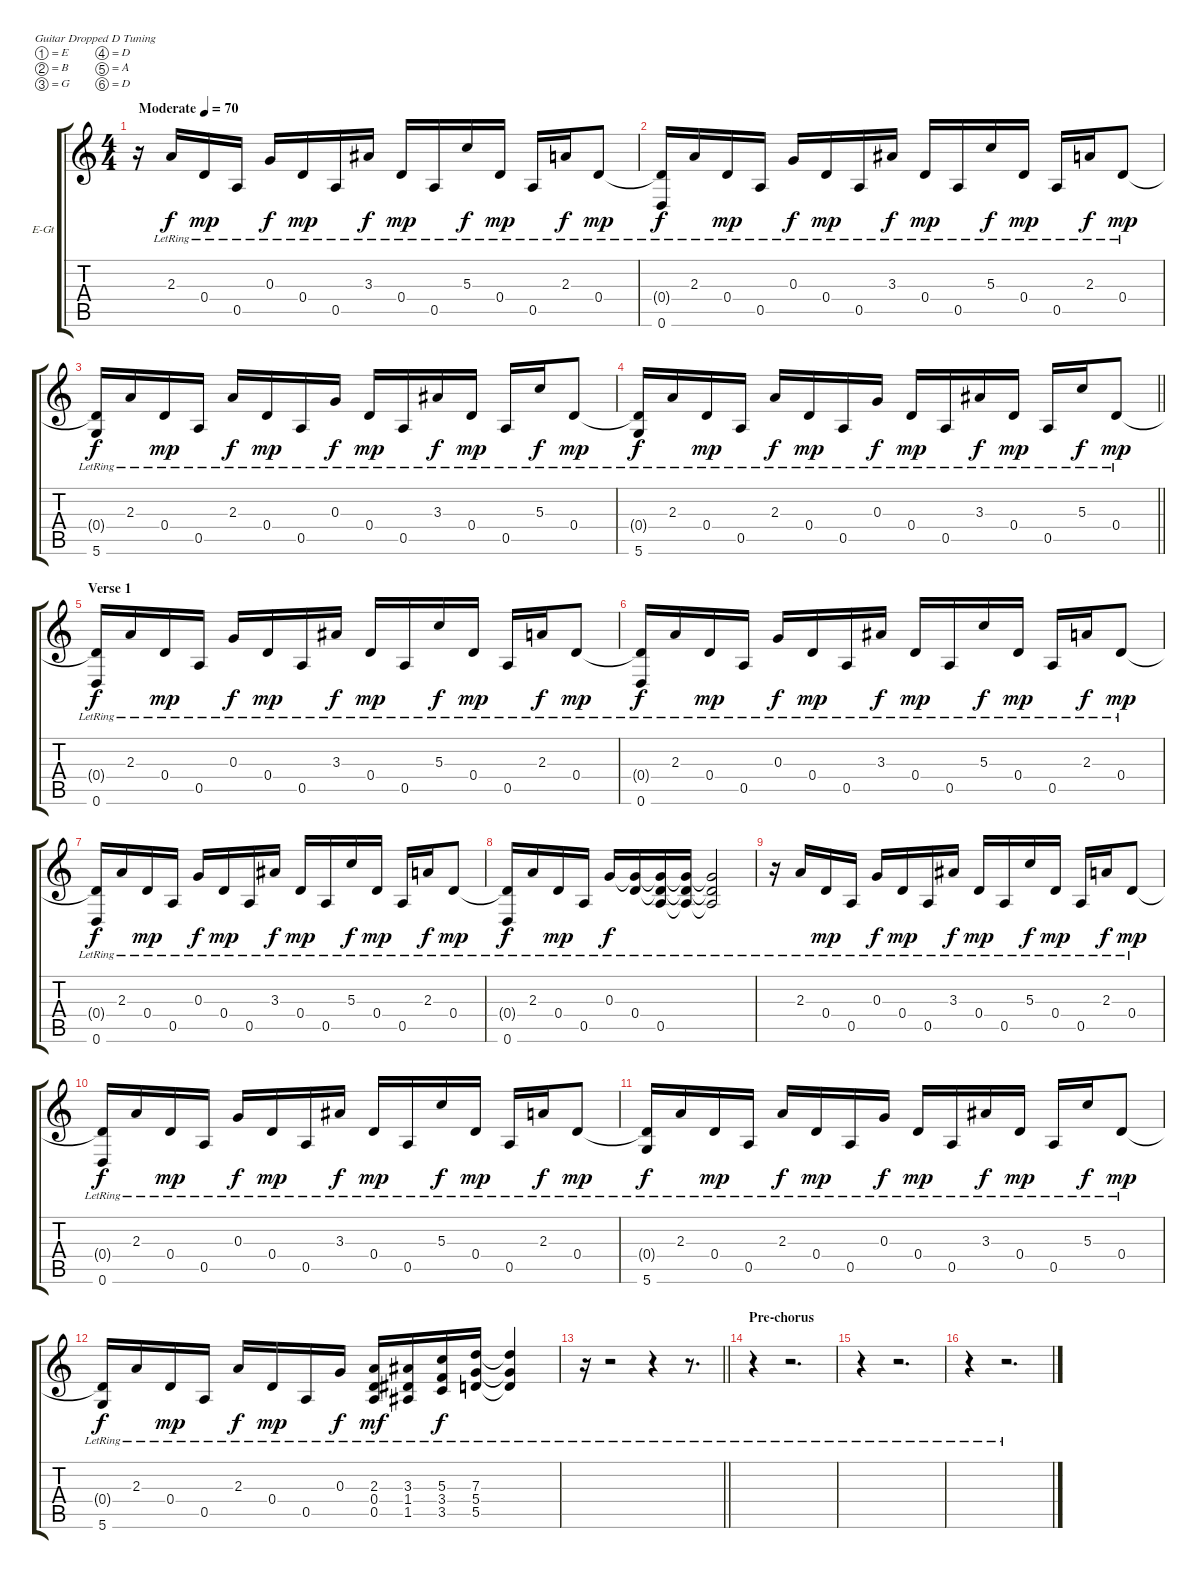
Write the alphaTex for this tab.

\bracketExtendMode groupsimilarinstruments
\firstSystemTrackNameOrientation horizontal
\otherSystemsTrackNameOrientation horizontal
\track ("Clean / Solo guitar" "E-Gt") {instrument electricguitarclean}
\staff {score tabs}
\tuning (E4 B3 G3 D3 A2 D2)
\ts (4 4)
\beaming (8 2 2 2 2)
\tempo (70 "Moderate")
\clef g2
\ks c
r.16{dy f instrument electricguitarclean} 2.3{lr}.16 0.4{lr}.16{dy mp} 0.5{lr}.16 0.3{lr}.16{dy f} 0.4{lr}.16{dy mp} 0.5{lr}.16 3.3{lr}.16{dy f} 0.4{lr}.16{dy mp} 0.5{lr}.16 5.3{lr}.16{dy f} 0.4{lr}.16{dy mp} 0.5{lr}.16 2.3{lr}.16{dy f} 0.4{lr}.8{dy mp} |
(0.4{lr t} 0.6{lr}).16{dy f} 2.3{lr}.16 0.4{lr}.16{dy mp} 0.5{lr}.16 0.3{lr}.16{dy f} 0.4{lr}.16{dy mp} 0.5{lr}.16 3.3{lr}.16{dy f} 0.4{lr}.16{dy mp} 0.5{lr}.16 5.3{lr}.16{dy f} 0.4{lr}.16{dy mp} 0.5{lr}.16 2.3{lr}.16{dy f} 0.4{lr}.8{dy mp} |
(0.4{lr t} 5.6{lr}).16{dy f} 2.3{lr}.16 0.4{lr}.16{dy mp} 0.5{lr}.16 2.3{lr}.16{dy f} 0.4{lr}.16{dy mp} 0.5{lr}.16 0.3{lr}.16{dy f} 0.4{lr}.16{dy mp} 0.5{lr}.16 3.3{lr}.16{dy f} 0.4{lr}.16{dy mp} 0.5{lr}.16 5.3{lr}.16{dy f} 0.4{lr}.8{dy mp} |
\barLineRight lightlight
(0.4{lr t} 5.6{lr}).16{dy f} 2.3{lr}.16 0.4{lr}.16{dy mp} 0.5{lr}.16 2.3{lr}.16{dy f} 0.4{lr}.16{dy mp} 0.5{lr}.16 0.3{lr}.16{dy f} 0.4{lr}.16{dy mp} 0.5{lr}.16 3.3{lr}.16{dy f} 0.4{lr}.16{dy mp} 0.5{lr}.16 5.3{lr}.16{dy f} 0.4{lr}.8{dy mp} |
\section ("" "Verse 1")
(0.4{lr t} 0.6{lr}).16{dy f} 2.3{lr}.16 0.4{lr}.16{dy mp} 0.5{lr}.16 0.3{lr}.16{dy f} 0.4{lr}.16{dy mp} 0.5{lr}.16 3.3{lr}.16{dy f} 0.4{lr}.16{dy mp} 0.5{lr}.16 5.3{lr}.16{dy f} 0.4{lr}.16{dy mp} 0.5{lr}.16 2.3{lr}.16{dy f} 0.4{lr}.8{dy mp} |
(0.4{lr t} 0.6{lr}).16{dy f} 2.3{lr}.16 0.4{lr}.16{dy mp} 0.5{lr}.16 0.3{lr}.16{dy f} 0.4{lr}.16{dy mp} 0.5{lr}.16 3.3{lr}.16{dy f} 0.4{lr}.16{dy mp} 0.5{lr}.16 5.3{lr}.16{dy f} 0.4{lr}.16{dy mp} 0.5{lr}.16 2.3{lr}.16{dy f} 0.4{lr}.8{dy mp} |
(0.4{lr t} 0.6{lr}).16{dy f} 2.3{lr}.16 0.4{lr}.16{dy mp} 0.5{lr}.16 0.3{lr}.16{dy f} 0.4{lr}.16{dy mp} 0.5{lr}.16 3.3{lr}.16{dy f} 0.4{lr}.16{dy mp} 0.5{lr}.16 5.3{lr}.16{dy f} 0.4{lr}.16{dy mp} 0.5{lr}.16 2.3{lr}.16{dy f} 0.4{lr}.8{dy mp} |
(0.4{lr t} 0.6{lr}).16{dy f} 2.3{lr}.16 0.4{lr}.16{dy mp} 0.5{lr}.16 0.3{lr}.16{dy f} (0.3{lr t} 0.4{lr}).16 (0.3{lr t} 0.4{lr t} 0.5{lr}).16 (0.3{lr t} 0.4{lr t} 0.5{lr t}).16 (0.3{lr t} 0.4{lr t} 0.5{lr t}).2 |
r.16 2.3{lr}.16 0.4{lr}.16{dy mp} 0.5{lr}.16 0.3{lr}.16{dy f} 0.4{lr}.16{dy mp} 0.5{lr}.16 3.3{lr}.16{dy f} 0.4{lr}.16{dy mp} 0.5{lr}.16 5.3{lr}.16{dy f} 0.4{lr}.16{dy mp} 0.5{lr}.16 2.3{lr}.16{dy f} 0.4{lr}.8{dy mp} |
(0.4{lr t} 0.6{lr}).16{dy f} 2.3{lr}.16 0.4{lr}.16{dy mp} 0.5{lr}.16 0.3{lr}.16{dy f} 0.4{lr}.16{dy mp} 0.5{lr}.16 3.3{lr}.16{dy f} 0.4{lr}.16{dy mp} 0.5{lr}.16 5.3{lr}.16{dy f} 0.4{lr}.16{dy mp} 0.5{lr}.16 2.3{lr}.16{dy f} 0.4{lr}.8{dy mp} |
(0.4{lr t} 5.6{lr}).16{dy f} 2.3{lr}.16 0.4{lr}.16{dy mp} 0.5{lr}.16 2.3{lr}.16{dy f} 0.4{lr}.16{dy mp} 0.5{lr}.16 0.3{lr}.16{dy f} 0.4{lr}.16{dy mp} 0.5{lr}.16 3.3{lr}.16{dy f} 0.4{lr}.16{dy mp} 0.5{lr}.16 5.3{lr}.16{dy f} 0.4{lr}.8{dy mp} |
(0.4{lr t} 5.6{lr}).16{dy f} 2.3{lr}.16 0.4{lr}.16{dy mp} 0.5{lr}.16 2.3{lr}.16{dy f} 0.4{lr}.16{dy mp} 0.5{lr}.16 0.3{lr}.16{dy f} (2.3{lr} 0.4 0.5).16{dy mf} (3.3{lr} 1.4 1.5).16 (5.3{lr} 3.4 3.5).16{dy f} (7.3{lr} 5.4{lr} 5.5).16 (7.3{lr t} 5.4{lr t} 5.5{t}).4 |
\barLineRight lightlight
r.16 r.2 r.4 r.8{d} |
\section ("" "Pre-chorus")
r.4 r.2{d} |
r.4 r.2{d} |
r.4 r.2{d}
